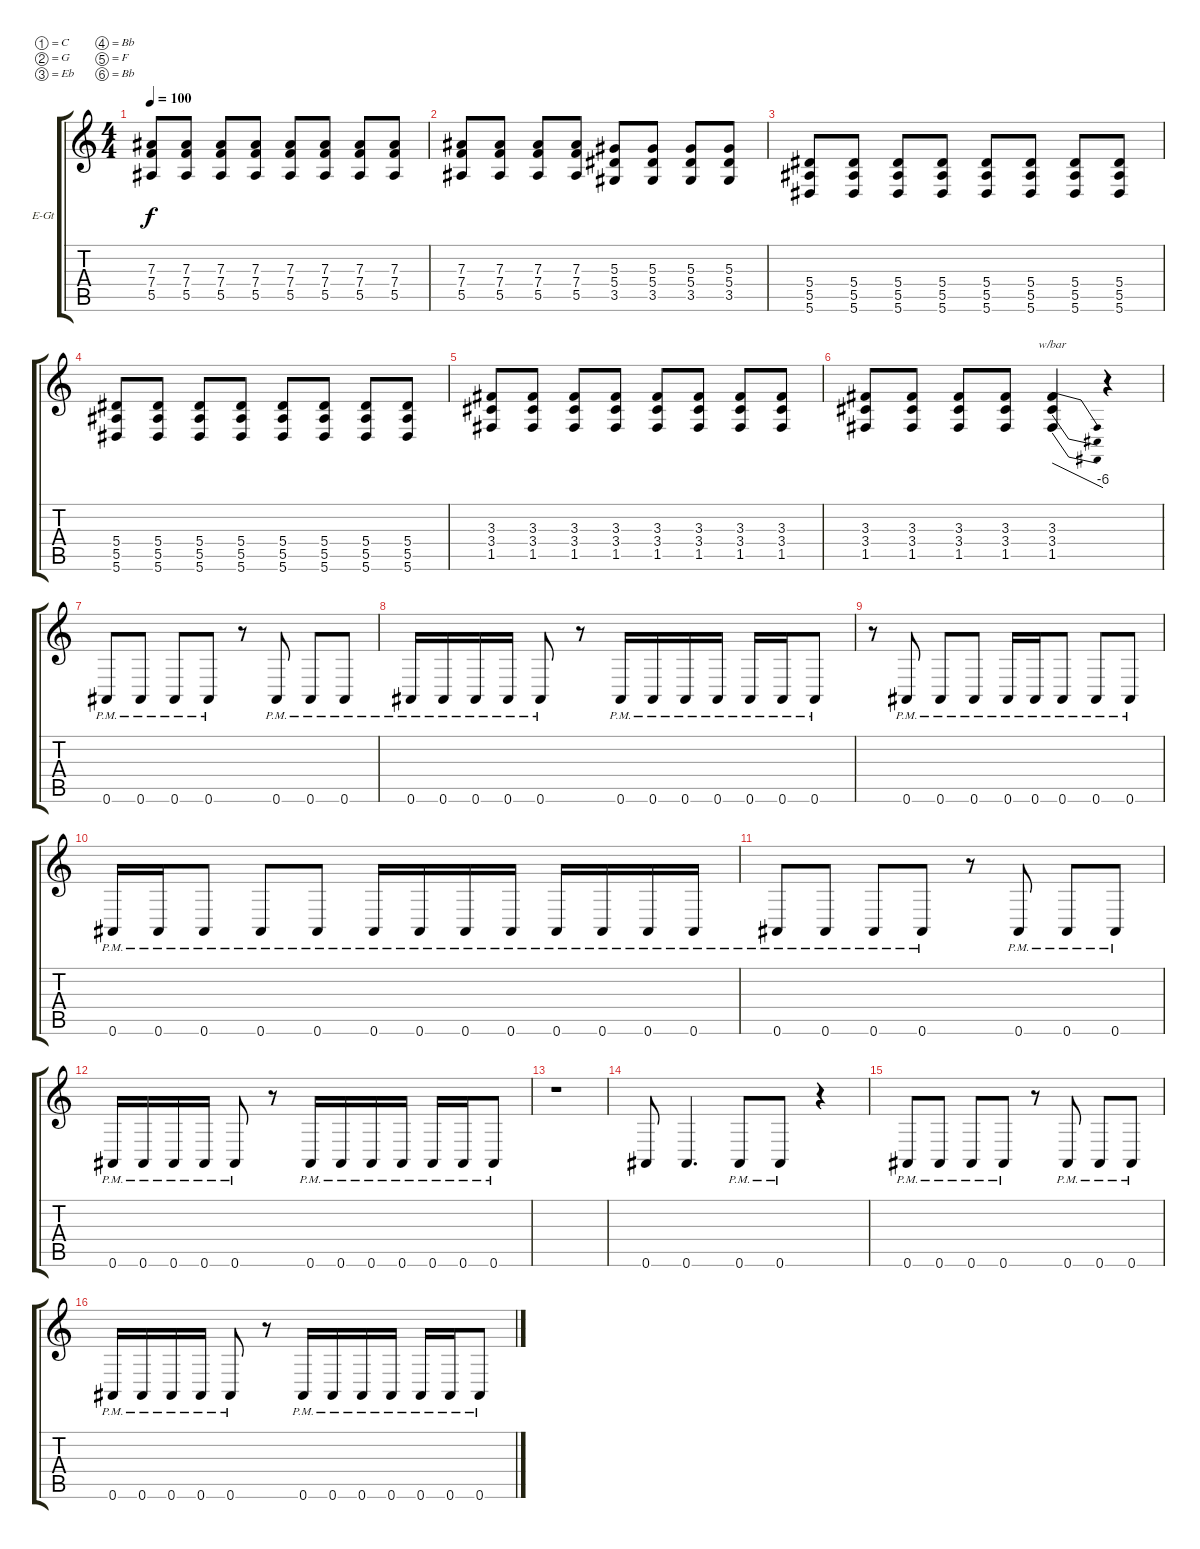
\bracketExtendMode groupsimilarinstruments
\firstSystemTrackNameOrientation horizontal
\otherSystemsTrackNameOrientation horizontal
\track ("Lee Malia" "E-Gt") {instrument distortionguitar}
\staff {score tabs}
\tuning (C4 G3 Eb3 Bb2 F2 Bb1)
\ts (4 4)
\tempo 100
\clef g2
\ks c
(7.3 7.4 5.5).8{dy f} (7.3 7.4 5.5).8 (7.3 7.4 5.5).8 (7.3 7.4 5.5).8 (7.3 7.4 5.5).8 (7.3 7.4 5.5).8 (7.3 7.4 5.5).8 (7.3 7.4 5.5).8 |
(7.3 7.4 5.5).8 (7.3 7.4 5.5).8 (7.3 7.4 5.5).8 (7.3 7.4 5.5).8 (5.3 5.4 3.5).8 (5.3 5.4 3.5).8 (5.3 5.4 3.5).8 (5.3 5.4 3.5).8 |
(5.4 5.5 5.6).8 (5.4 5.5 5.6).8 (5.4 5.5 5.6).8 (5.4 5.5 5.6).8 (5.4 5.5 5.6).8 (5.4 5.5 5.6).8 (5.4 5.5 5.6).8 (5.4 5.5 5.6).8 |
(5.4 5.5 5.6).8 (5.4 5.5 5.6).8 (5.4 5.5 5.6).8 (5.4 5.5 5.6).8 (5.4 5.5 5.6).8 (5.4 5.5 5.6).8 (5.4 5.5 5.6).8 (5.4 5.5 5.6).8 |
(3.3 3.4 1.5).8 (3.3 3.4 1.5).8 (3.3 3.4 1.5).8 (3.3 3.4 1.5).8 (3.3 3.4 1.5).8 (3.3 3.4 1.5).8 (3.3 3.4 1.5).8 (3.3 3.4 1.5).8 |
(3.3 3.4 1.5).8 (3.3 3.4 1.5).8 (3.3 3.4 1.5).8 (3.3 3.4 1.5).8 (3.3 3.4 1.5).4{tbe (dive default 0 0 60 -24)} r.4 |
0.6{pm}.8 0.6{pm}.8 0.6{pm}.8 0.6{pm}.8 r.8 0.6{pm}.8 0.6{pm}.8 0.6{pm}.8 |
0.6{pm}.16 0.6{pm}.16 0.6{pm}.16 0.6{pm}.16 0.6{pm}.8 r.8 0.6{pm}.16 0.6{pm}.16 0.6{pm}.16 0.6{pm}.16 0.6{pm}.16 0.6{pm}.16 0.6{pm}.8 |
r.8 0.6{pm}.8 0.6{pm}.8 0.6{pm}.8 0.6{pm}.16 0.6{pm}.16 0.6{pm}.8 0.6{pm}.8 0.6{pm}.8 |
0.6{pm}.16 0.6{pm}.16 0.6{pm}.8 0.6{pm}.8 0.6{pm}.8 0.6{pm}.16 0.6{pm}.16 0.6{pm}.16 0.6{pm}.16 0.6{pm}.16 0.6{pm}.16 0.6{pm}.16 0.6{pm}.16 |
0.6{pm}.8 0.6{pm}.8 0.6{pm}.8 0.6{pm}.8 r.8 0.6{pm}.8 0.6{pm}.8 0.6{pm}.8 |
0.6{pm}.16 0.6{pm}.16 0.6{pm}.16 0.6{pm}.16 0.6{pm}.8 r.8 0.6{pm}.16 0.6{pm}.16 0.6{pm}.16 0.6{pm}.16 0.6{pm}.16 0.6{pm}.16 0.6{pm}.8 |
r.1 |
0.6.8 0.6.4{d} 0.6{pm}.8 0.6{pm}.8 r.4 |
0.6{pm}.8 0.6{pm}.8 0.6{pm}.8 0.6{pm}.8 r.8 0.6{pm}.8 0.6{pm}.8 0.6{pm}.8 |
0.6{pm}.16 0.6{pm}.16 0.6{pm}.16 0.6{pm}.16 0.6{pm}.8 r.8 0.6{pm}.16 0.6{pm}.16 0.6{pm}.16 0.6{pm}.16 0.6{pm}.16 0.6{pm}.16 0.6{pm}.8
